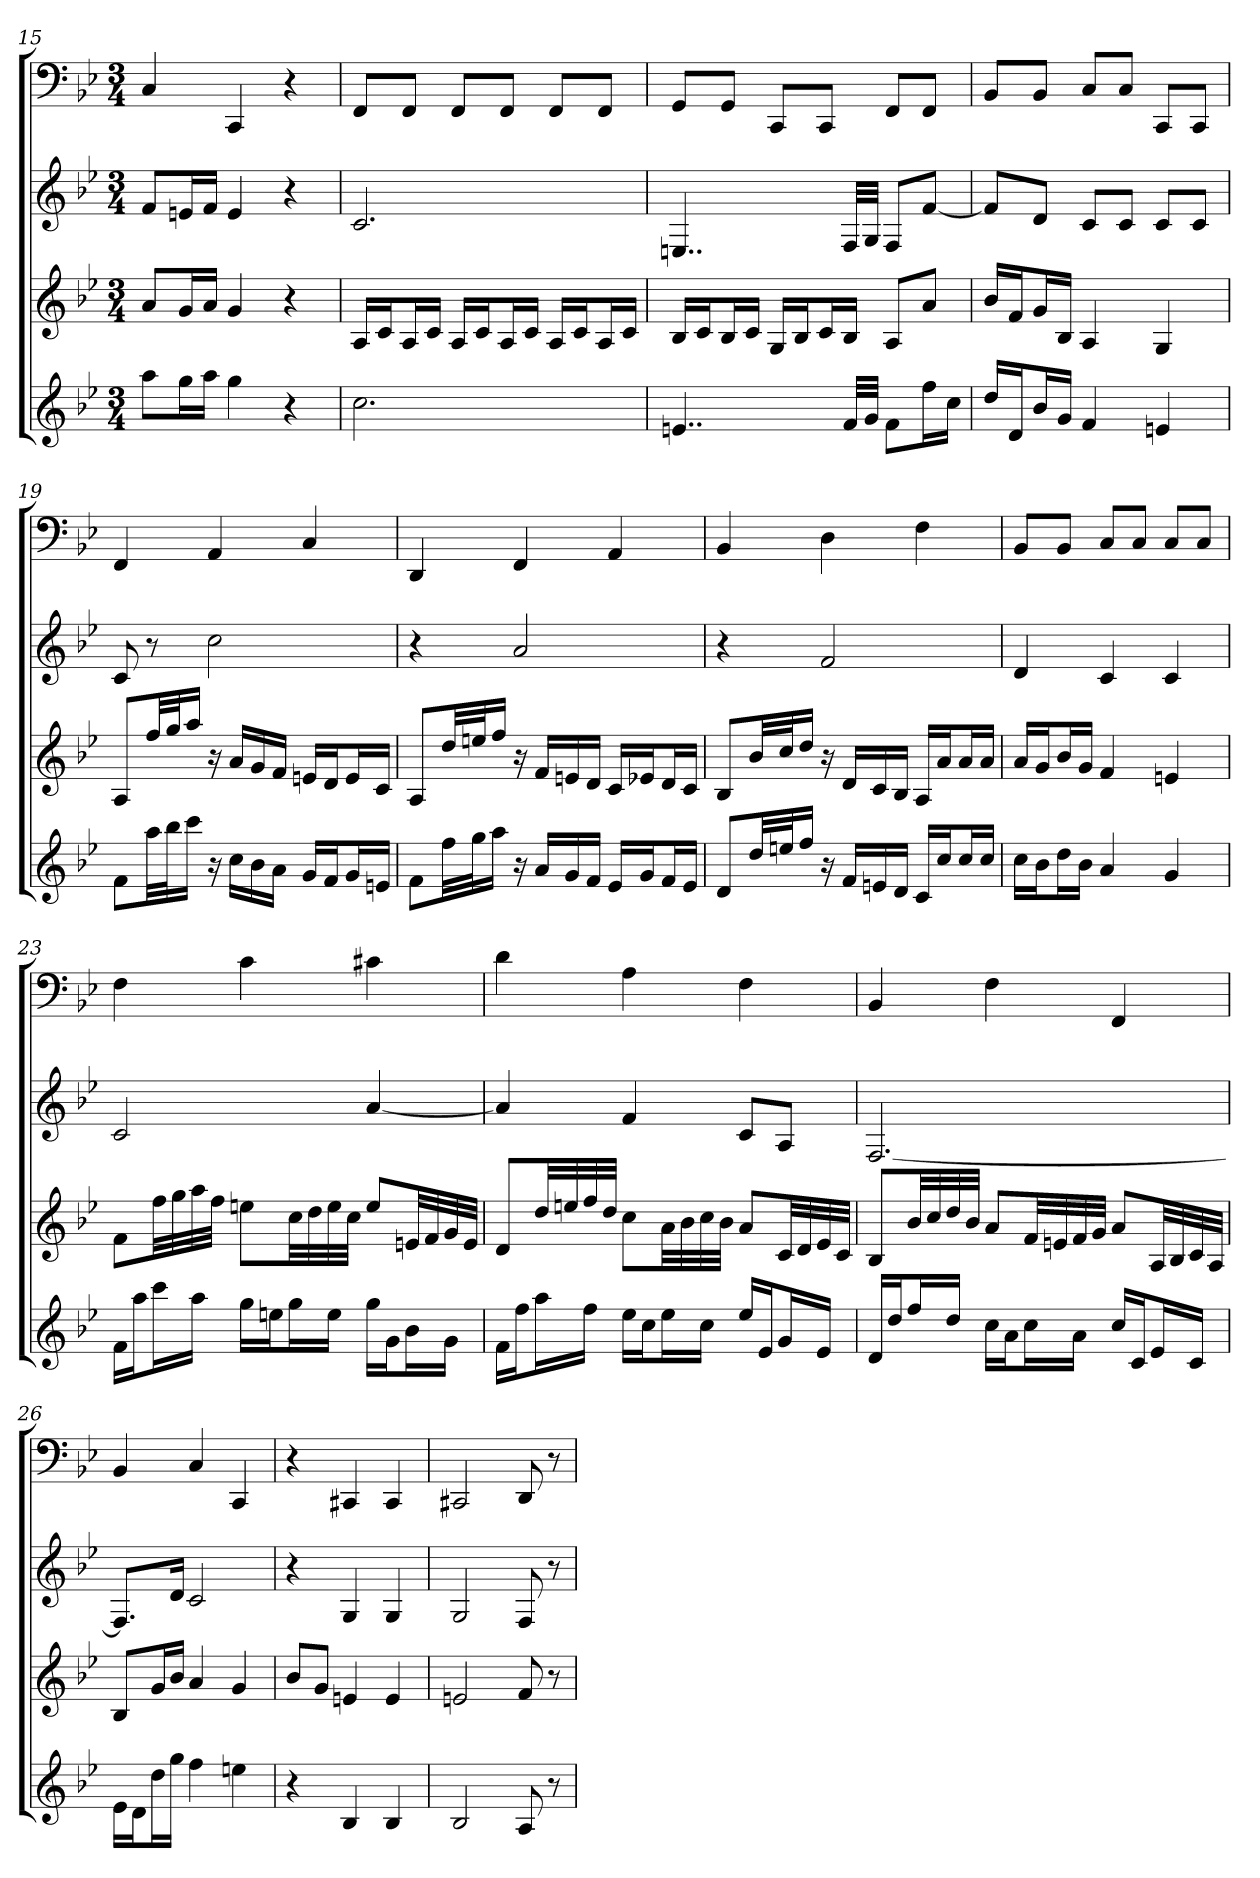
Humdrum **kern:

**kern	**kern	**kern	**kern
*part4	*part3	*part2	*part1
*staff4	*staff3	*staff2	*staff1
*k[b-e-]	*k[b-e-]	*k[b-e-]	*k[b-e-]
*B-:	*B-:	*B-:	*B-:
*M3/4	*M3/4	*M3/4	*M3/4
=15	=15	=15	=15
8aaL	8aL	8fL	4C
16ggL	16gL	16enL	.
16aaJJ	16aJJ	16fJJ	.
4gg	4g	4e	4CC
4r	4r	4r	4r
=16	=16	=16	=16
2.cc	16ALL	2.c	8FFL
.	16cJ	.	.
.	16AL	.	8FFJ
.	16cJJ	.	.
.	16ALL	.	8FFL
.	16cJ	.	.
.	16AL	.	8FFJ
.	16cJJ	.	.
.	16ALL	.	8FFL
.	16cJ	.	.
.	16AL	.	8FFJ
.	16cJJ	.	.
=17	=17	=17	=17
4..en	16B-LL	4..En	8GGL
.	16cJ	.	.
.	16B-L	.	8GGJ
.	16cJJ	.	.
.	16GLL	.	8CCL
.	16B-J	.	.
.	16cL	.	8CCJ
32fLLL	16B-JJ	32FLLL	.
32gJJJ	.	32GJJJ	.
8fL	8AL	8FL	8FFL
16ffL	8aJ	[8fJ	8FFJ
16ccJJ	.	.	.
=18	=18	=18	=18
16ddLL	16b-LL	8fL]	8BB-L
16dJ	16fJ	.	.
16b-L	16gL	8dJ	8BB-J
16gJJ	16B-JJ	.	.
4f	4A	8cL	8CL
.	.	8cJ	8CJ
4en	4G	8cL	8CCL
.	.	8cJ	8CCJ
=19	=19	=19	=19
8fL	8AL	8c	4FF
32aaLL	32ffLL	8r	.
32bb-J	32ggJ	.	.
16cccJJ	16aaJJ	.	.
16r	16r	2cc	4AA
16ccLL	16aLL	.	.
16b-	16g	.	.
16aJJ	16fJJ	.	.
16gLL	16enLL	.	4C
16fJ	16dJ	.	.
16gL	16eL	.	.
16enJJ	16cJJ	.	.
=20	=20	=20	=20
8fL	8AL	4r	4DD
32ffLL	32ddLL	.	.
32ggJ	32eenJ	.	.
16aaJJ	16ffJJ	.	.
16r	16r	2a	4FF
16aLL	16fLL	.	.
16g	16en	.	.
16fJJ	16dJJ	.	.
16e-LL	16cLL	.	4AA
16gJ	16e-XJ	.	.
16fL	16dL	.	.
16e-JJ	16cJJ	.	.
=21	=21	=21	=21
8dL	8B-L	4r	4BB-
32ddLL	32b-LL	.	.
32eenJ	32ccJ	.	.
16ffJJ	16ddJJ	.	.
16r	16r	2f	4D
16fLL	16dLL	.	.
16en	16c	.	.
16dJJ	16B-JJ	.	.
16cLL	16ALL	.	4F
16ccJ	16aJ	.	.
16ccL	16aL	.	.
16ccJJ	16aJJ	.	.
=22	=22	=22	=22
16ccLL	16aLL	4d	8BB-L
16b-J	16gJ	.	.
16ddL	16b-L	.	8BB-J
16b-JJ	16gJJ	.	.
4a	4f	4c	8CL
.	.	.	8CJ
4g	4en	4c	8CL
.	.	.	8CJ
=23	=23	=23	=23
16fLL	8fL	2c	4F
16aaJ	.	.	.
16cccL	32ffLL	.	.
.	32gg	.	.
16aaJJ	32aa	.	.
.	32ffJJJ	.	.
16ggLL	8eenL	.	4c
16eenJ	.	.	.
16ggL	32ccLL	.	.
.	32dd	.	.
16eeJJ	32ee	.	.
.	32ccJJJ	.	.
16ggLL	8eeL	[4a	4c#X
16gJ	.	.	.
16b-L	32enLL	.	.
.	32f	.	.
16gJJ	32g	.	.
.	32eJJJ	.	.
=24	=24	=24	=24
16fLL	8dL	4a]	4d
16ffJ	.	.	.
16aaL	32ddLL	.	.
.	32een	.	.
16ffJJ	32ff	.	.
.	32ddJJJ	.	.
16ee-LL	8ccL	4f	4A
16ccJ	.	.	.
16ee-L	32aLL	.	.
.	32b-	.	.
16ccJJ	32cc	.	.
.	32b-JJJ	.	.
16ee-LL	8aL	8cL	4F
16e-J	.	.	.
16gL	32cLL	8AJ	.
.	32d	.	.
16e-JJ	32e-	.	.
.	32cJJJ	.	.
=25	=25	=25	=25
16dLL	8B-L	[2.F	4BB-
16ddJ	.	.	.
16ffL	32b-LL	.	.
.	32cc	.	.
16ddJJ	32dd	.	.
.	32b-JJJ	.	.
16ccLL	8aL	.	4F
16aJ	.	.	.
16ccL	32fLL	.	.
.	32en	.	.
16aJJ	32f	.	.
.	32gJJJ	.	.
16ccLL	8aL	.	4FF
16cJ	.	.	.
16e-L	32ALL	.	.
.	32B-	.	.
16cJJ	32c	.	.
.	32AJJJ	.	.
=26	=26	=26	=26
16e-LL	8B-L	8.FL]	4BB-
16dJ	.	.	.
16ddL	16gL	.	.
16ggJJ	16b-JJ	16dJk	.
4ff	4a	2c	4C
4een	4g	.	4CC
=27	=27	=27	=27
4r	8b-L	4r	4r
.	8gJ	.	.
4B-	4en	4G	4CC#X
4B-	4e	4G	4CC#
=28	=28	=28	=28
2B-	2en	2G	2CC#X
8A	8f	8F	8DD
8r	8r	8r	8r
=	=	=	=
*-	*-	*-	*-
